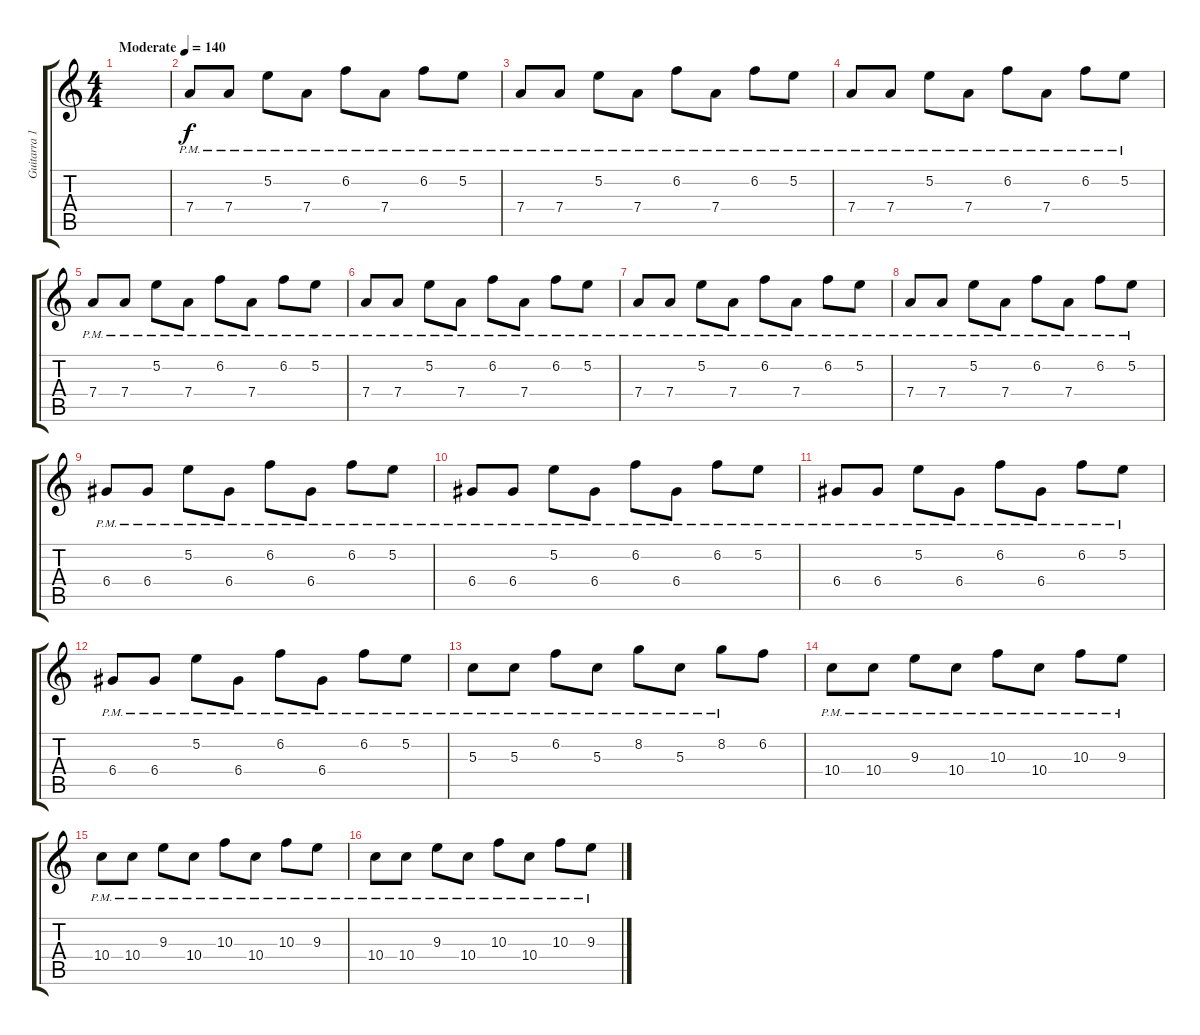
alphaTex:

\track ("Guitarra 1 Electrica" "Guitarra 1") {instrument distortionguitar}
\staff {score tabs}
\tuning (E4 B3 G3 D3 A2 E2) {hide}
\ts (4 4)
\tempo (140 "Moderate")
\clef g2
\ks c
|
7.4{pm}.8 7.4{pm}.8 5.2{pm}.8 7.4{pm}.8 6.2{pm}.8 7.4{pm}.8 6.2{pm}.8 5.2{pm}.8 |
7.4{pm}.8 7.4{pm}.8 5.2{pm}.8 7.4{pm}.8 6.2{pm}.8 7.4{pm}.8 6.2{pm}.8 5.2{pm}.8 |
7.4{pm}.8 7.4{pm}.8 5.2{pm}.8 7.4{pm}.8 6.2{pm}.8 7.4{pm}.8 6.2{pm}.8 5.2{pm}.8 |
7.4{pm}.8 7.4{pm}.8 5.2{pm}.8 7.4{pm}.8 6.2{pm}.8 7.4{pm}.8 6.2{pm}.8 5.2{pm}.8 |
7.4{pm}.8 7.4{pm}.8 5.2{pm}.8 7.4{pm}.8 6.2{pm}.8 7.4{pm}.8 6.2{pm}.8 5.2{pm}.8 |
7.4{pm}.8 7.4{pm}.8 5.2{pm}.8 7.4{pm}.8 6.2{pm}.8 7.4{pm}.8 6.2{pm}.8 5.2{pm}.8 |
7.4{pm}.8 7.4{pm}.8 5.2{pm}.8 7.4{pm}.8 6.2{pm}.8 7.4{pm}.8 6.2{pm}.8 5.2{pm}.8 |
6.4{pm}.8 6.4{pm}.8 5.2{pm}.8 6.4{pm}.8 6.2{pm}.8 6.4{pm}.8 6.2{pm}.8 5.2{pm}.8 |
6.4{pm}.8 6.4{pm}.8 5.2{pm}.8 6.4{pm}.8 6.2{pm}.8 6.4{pm}.8 6.2{pm}.8 5.2{pm}.8 |
6.4{pm}.8 6.4{pm}.8 5.2{pm}.8 6.4{pm}.8 6.2{pm}.8 6.4{pm}.8 6.2{pm}.8 5.2{pm}.8 |
6.4{pm}.8 6.4{pm}.8 5.2{pm}.8 6.4{pm}.8 6.2{pm}.8 6.4{pm}.8 6.2{pm}.8 5.2{pm}.8 |
5.3{pm}.8 5.3{pm}.8 6.2{pm}.8 5.3{pm}.8 8.2{pm}.8 5.3{pm}.8 8.2{pm}.8 6.2.8 |
10.4{pm}.8 10.4{pm}.8 9.3{pm}.8 10.4{pm}.8 10.3{pm}.8 10.4{pm}.8 10.3{pm}.8 9.3{pm}.8 |
10.4{pm}.8 10.4{pm}.8 9.3{pm}.8 10.4{pm}.8 10.3{pm}.8 10.4{pm}.8 10.3{pm}.8 9.3{pm}.8 |
10.4{pm}.8 10.4{pm}.8 9.3{pm}.8 10.4{pm}.8 10.3{pm}.8 10.4{pm}.8 10.3{pm}.8 9.3{pm}.8
